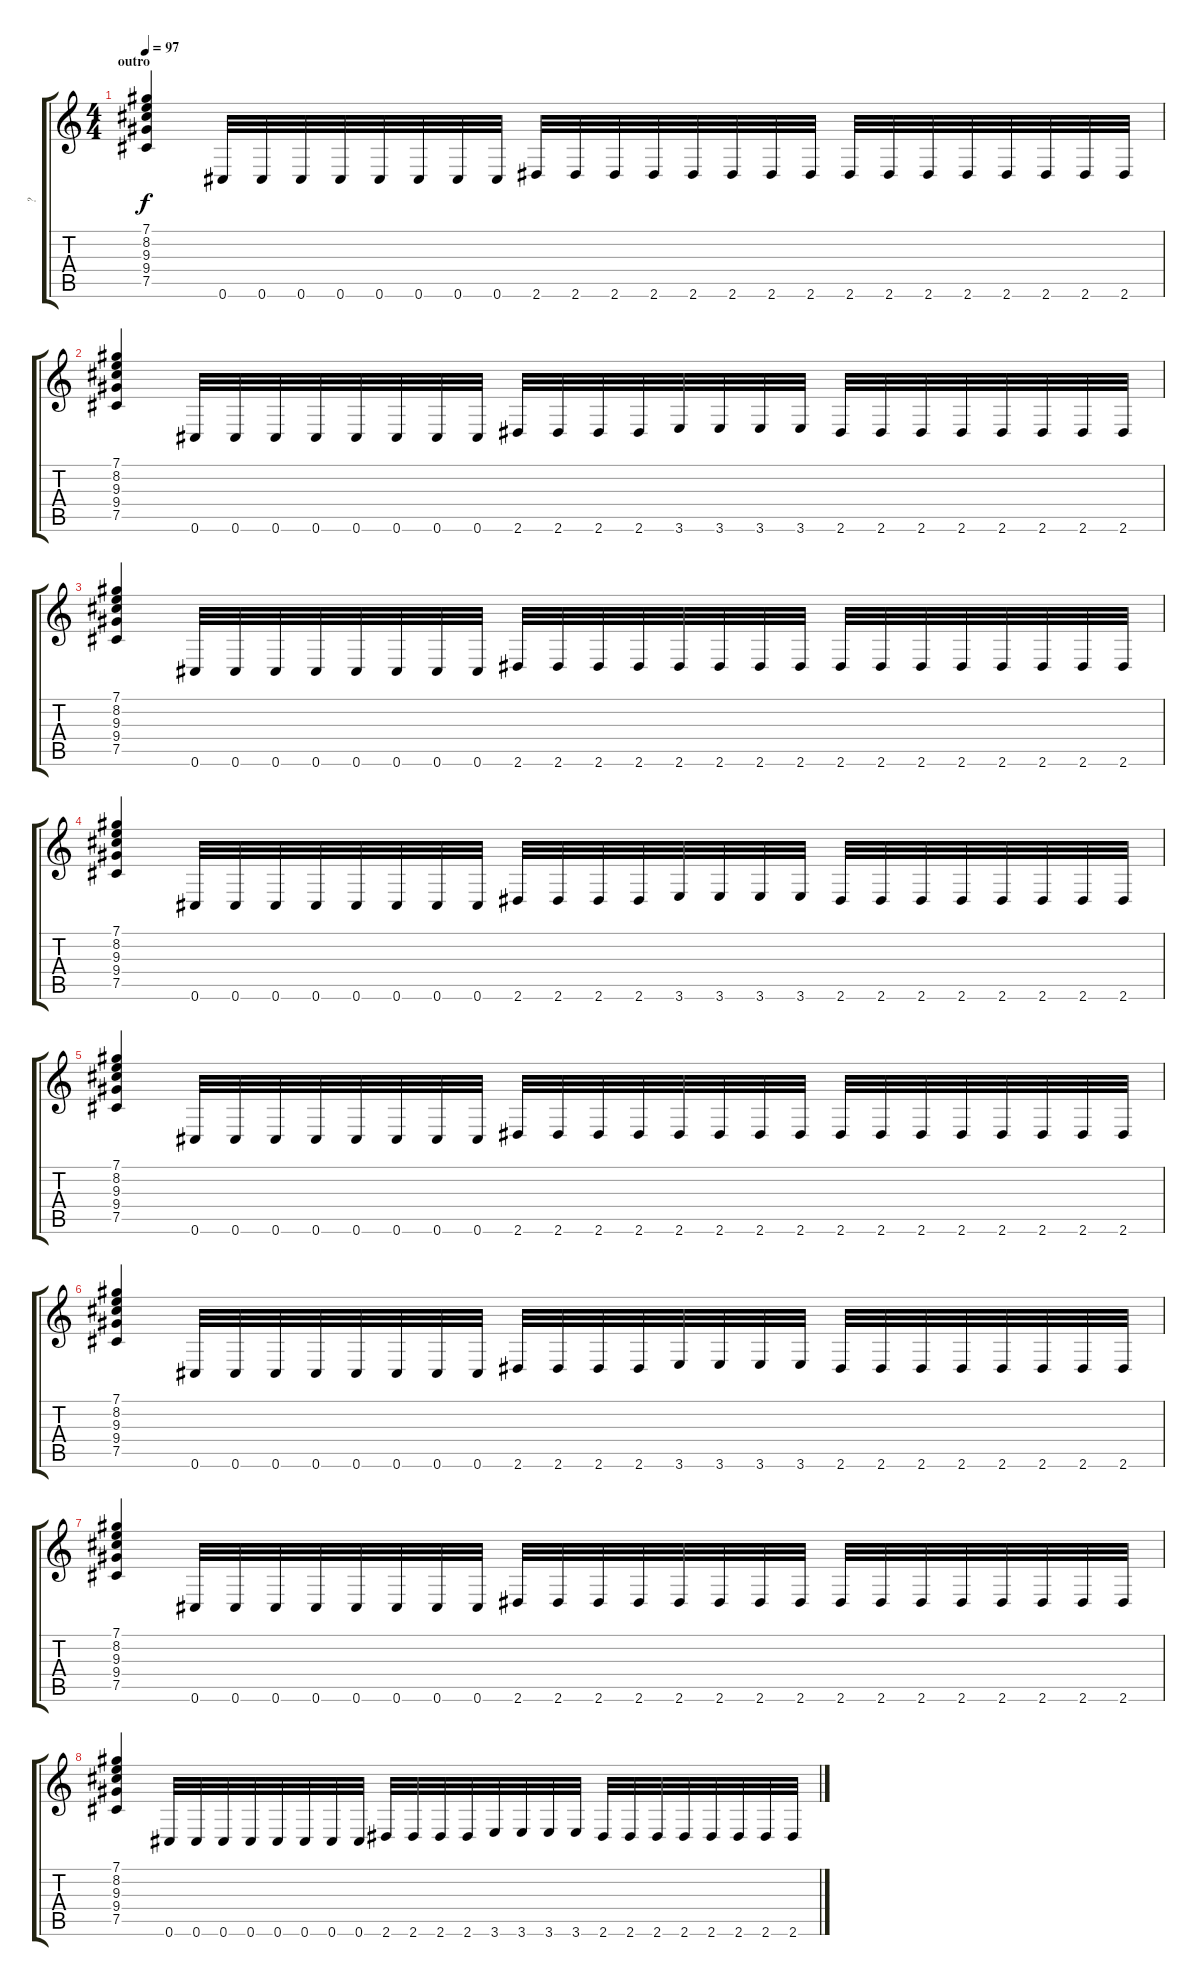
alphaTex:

\track ("?" "?") {instrument distortionguitar}
\staff {score tabs}
\tuning (Db4 Ab3 E3 B2 Gb2 Db2) {hide}
\ts (4 4)
\section ("" "outro")
\tempo 97
\clef g2
\ks c
(7.1 8.2 9.3 9.4 7.5).4{dy f} 0.6.32 0.6.32 0.6.32 0.6.32 0.6.32 0.6.32 0.6.32 0.6.32 2.6.32 2.6.32 2.6.32 2.6.32 2.6.32 2.6.32 2.6.32 2.6.32 2.6.32 2.6.32 2.6.32 2.6.32 2.6.32 2.6.32 2.6.32 2.6.32 |
(7.1 8.2 9.3 9.4 7.5).4 0.6.32 0.6.32 0.6.32 0.6.32 0.6.32 0.6.32 0.6.32 0.6.32 2.6.32 2.6.32 2.6.32 2.6.32 3.6.32 3.6.32 3.6.32 3.6.32 2.6.32 2.6.32 2.6.32 2.6.32 2.6.32 2.6.32 2.6.32 2.6.32 |
(7.1 8.2 9.3 9.4 7.5).4 0.6.32 0.6.32 0.6.32 0.6.32 0.6.32 0.6.32 0.6.32 0.6.32 2.6.32 2.6.32 2.6.32 2.6.32 2.6.32 2.6.32 2.6.32 2.6.32 2.6.32 2.6.32 2.6.32 2.6.32 2.6.32 2.6.32 2.6.32 2.6.32 |
(7.1 8.2 9.3 9.4 7.5).4 0.6.32 0.6.32 0.6.32 0.6.32 0.6.32 0.6.32 0.6.32 0.6.32 2.6.32 2.6.32 2.6.32 2.6.32 3.6.32 3.6.32 3.6.32 3.6.32 2.6.32 2.6.32 2.6.32 2.6.32 2.6.32 2.6.32 2.6.32 2.6.32 |
(7.1 8.2 9.3 9.4 7.5).4 0.6.32 0.6.32 0.6.32 0.6.32 0.6.32 0.6.32 0.6.32 0.6.32 2.6.32 2.6.32 2.6.32 2.6.32 2.6.32 2.6.32 2.6.32 2.6.32 2.6.32 2.6.32 2.6.32 2.6.32 2.6.32 2.6.32 2.6.32 2.6.32 |
(7.1 8.2 9.3 9.4 7.5).4 0.6.32 0.6.32 0.6.32 0.6.32 0.6.32 0.6.32 0.6.32 0.6.32 2.6.32 2.6.32 2.6.32 2.6.32 3.6.32 3.6.32 3.6.32 3.6.32 2.6.32 2.6.32 2.6.32 2.6.32 2.6.32 2.6.32 2.6.32 2.6.32 |
(7.1 8.2 9.3 9.4 7.5).4 0.6.32 0.6.32 0.6.32 0.6.32 0.6.32 0.6.32 0.6.32 0.6.32 2.6.32 2.6.32 2.6.32 2.6.32 2.6.32 2.6.32 2.6.32 2.6.32 2.6.32 2.6.32 2.6.32 2.6.32 2.6.32 2.6.32 2.6.32 2.6.32 |
(7.1 8.2 9.3 9.4 7.5).4 0.6.32 0.6.32 0.6.32 0.6.32 0.6.32 0.6.32 0.6.32 0.6.32 2.6.32 2.6.32 2.6.32 2.6.32 3.6.32 3.6.32 3.6.32 3.6.32 2.6.32 2.6.32 2.6.32 2.6.32 2.6.32 2.6.32 2.6.32 2.6.32
